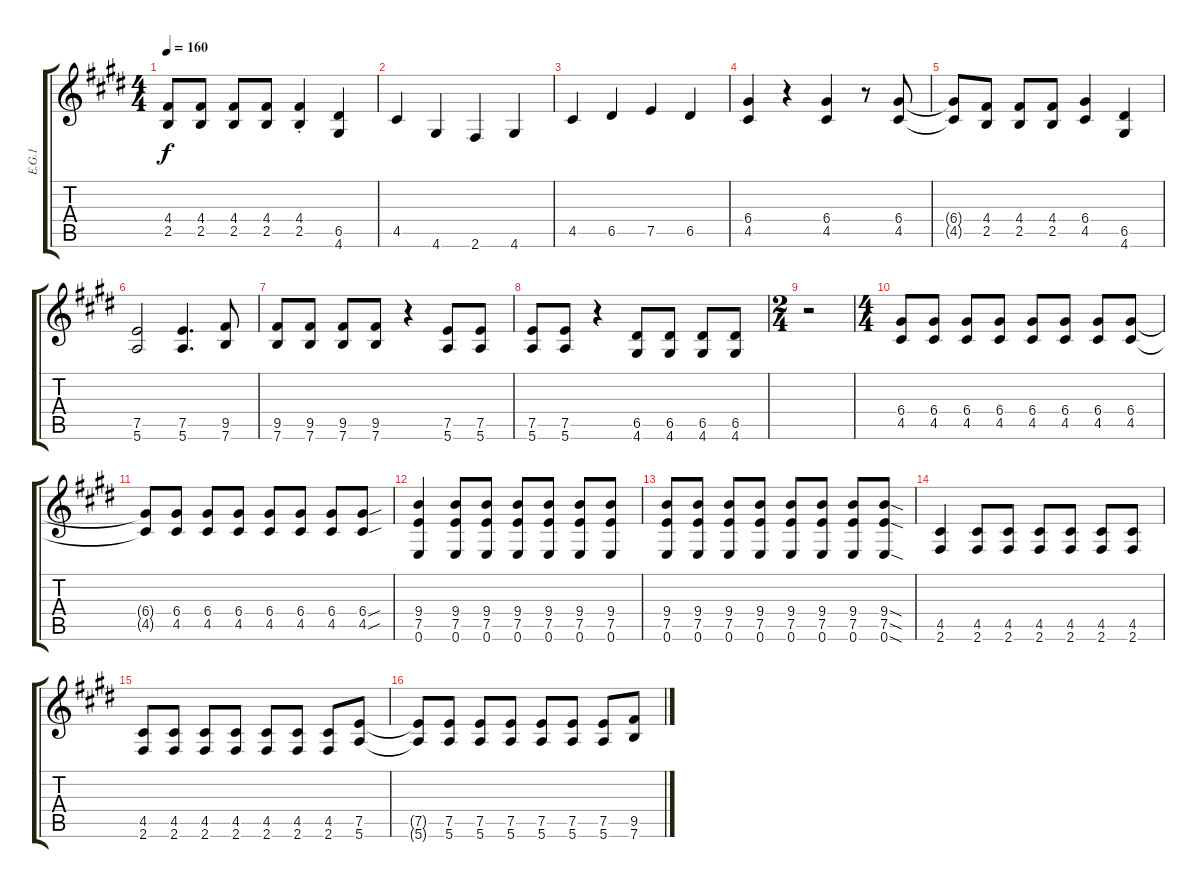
\track ("E.G.1" "E.G.1") {instrument distortionguitar}
\staff {score tabs}
\tuning (E4 B3 G3 D3 A2 E2) {hide}
\ts (4 4)
\tempo 160
\clef g2
\ks e
(4.4{t} 2.5{t}).8{dy f} (4.4 2.5).8 (4.4 2.5).8 (4.4 2.5).8 (4.4{st} 2.5).4 (6.5 4.6).4 |
4.5.4 4.6.4 2.6.4 4.6.4 |
4.5.4 6.5.4 7.5.4 6.5.4 |
(6.4 4.5).4 r.4 (6.4 4.5).4 r.8 (6.4 4.5).8 |
(6.4{t} 4.5{t}).8 (4.4 2.5).8 (4.4 2.5).8 (4.4 2.5).8 (6.4 4.5).4 (6.5 4.6).4 |
(7.5 5.6).2 (7.5 5.6).4{d} (9.5 7.6).8 |
(9.5 7.6).8 (9.5 7.6).8 (9.5 7.6).8 (9.5 7.6).8 r.4 (7.5 5.6).8 (7.5 5.6).8 |
(7.5 5.6).8 (7.5 5.6).8 r.4 (6.5 4.6).8 (6.5 4.6).8 (6.5 4.6).8 (6.5 4.6).8 |
\ts (2 4)
r.2 |
\ts (4 4)
(6.4 4.5).8 (6.4 4.5).8 (6.4 4.5).8 (6.4 4.5).8 (6.4 4.5).8 (6.4 4.5).8 (6.4 4.5).8 (6.4 4.5).8 |
(6.4{t} 4.5{t}).8 (6.4 4.5).8 (6.4 4.5).8 (6.4 4.5).8 (6.4 4.5).8 (6.4 4.5).8 (6.4 4.5).8 (6.4{sou} 4.5{sou}).8 |
(9.4 7.5 0.6).4 (9.4 7.5 0.6).8 (9.4 7.5 0.6).8 (9.4 7.5 0.6).8 (9.4 7.5 0.6).8 (9.4 7.5 0.6).8 (9.4 7.5 0.6).8 |
(9.4 7.5 0.6).8 (9.4 7.5 0.6).8 (9.4 7.5 0.6).8 (9.4 7.5 0.6).8 (9.4 7.5 0.6).8 (9.4 7.5 0.6).8 (9.4 7.5 0.6).8 (9.4{sod} 7.5{sod} 0.6{sod}).8 |
(4.5 2.6).4 (4.5 2.6).8 (4.5 2.6).8 (4.5 2.6).8 (4.5 2.6).8 (4.5 2.6).8 (4.5 2.6).8 |
(4.5 2.6).8 (4.5 2.6).8 (4.5 2.6).8 (4.5 2.6).8 (4.5 2.6).8 (4.5 2.6).8 (4.5 2.6).8 (7.5 5.6).8 |
(7.5{t} 5.6{t}).8 (7.5 5.6).8 (7.5 5.6).8 (7.5 5.6).8 (7.5 5.6).8 (7.5 5.6).8 (7.5 5.6).8 (9.5 7.6).8
